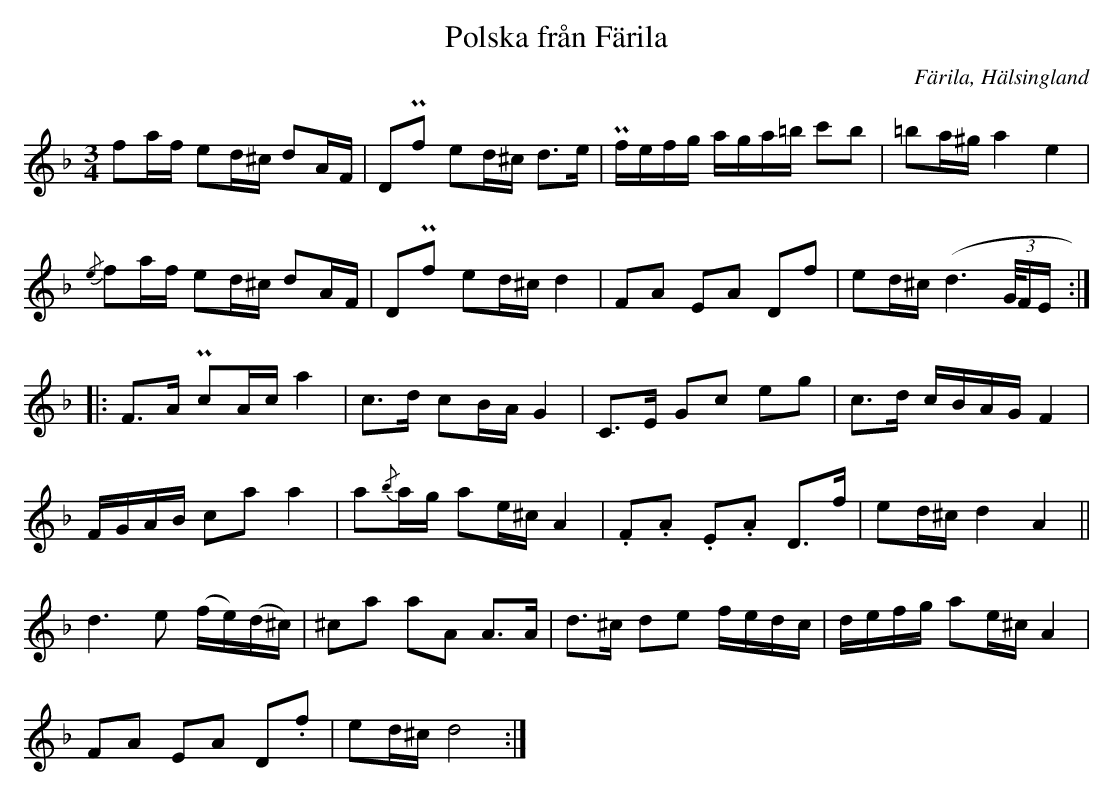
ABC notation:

X:1
T: Polska från Färila
O: Färila, Hälsingland
M: 3/4
L: 1/16
K: Dm
f2af e2d^c d2AF | D2Pf2 e2d^c d2>e2 | Pfefg aga=b c'2b2 | =b2a^g a4 e4 |
{/e}f2af e2d^c d2AF | D2Pf2 e2d^c d4 | F2A2 E2A2 D2f2 | e2d^c (d4>(3GFE ::
F2>A2 Pc2Ac a4 | c2>d2 c2BA G4 | C2>E2 G2c2 e2g2 | c2>d2 cBAG F4 |
FGAB c2a2 a4 | a2{/b}ag a2e^c A4 | .F2.A2 .E2.A2 D2>f2 | e2d^c d4 A4 ||
d6e2 (fe)(d^c) | ^c2a2 a2A2 A2>A2 | d2>^c2 d2e2 fedc | defg a2e^c A4 |
F2A2 E2A2 D2.f2 | e2d^c d8 :|
